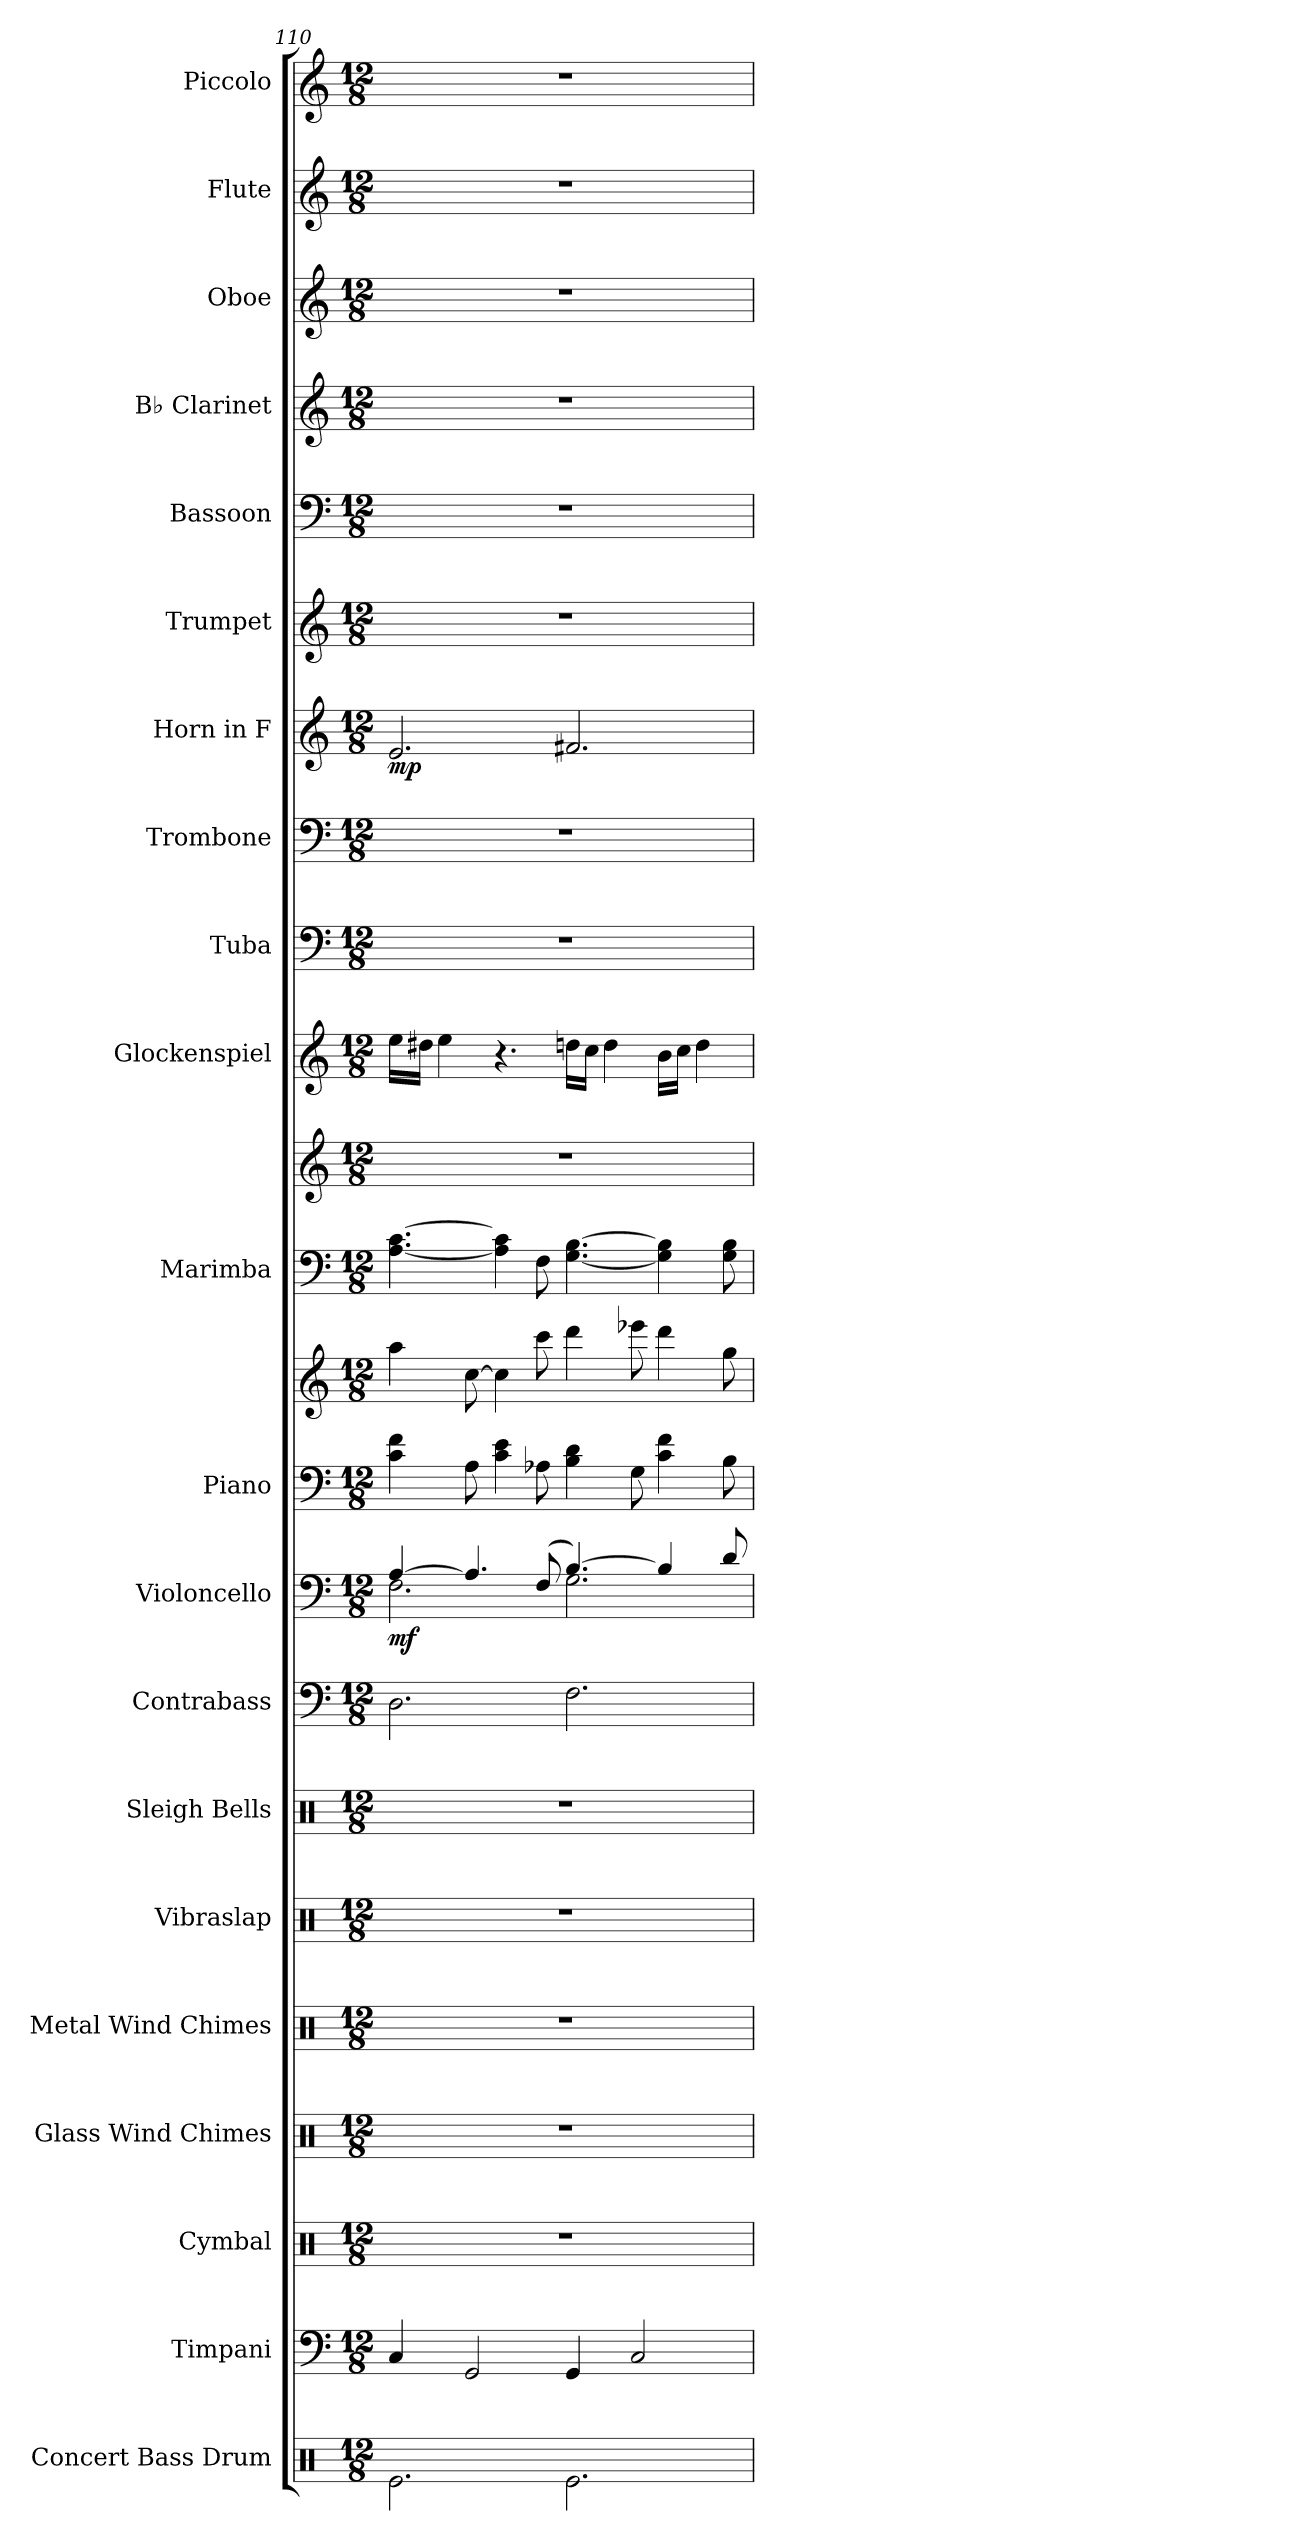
**kern	**kern	**kern	**kern	**kern	**kern	**kern	**kern	**kern	**dynam	**kern	**kern	**kern	**kern	**kern	**kern	**kern	**kern	**dynam	**kern	**kern	**kern	**kern	**kern	**kern
*part21	*part20	*part19	*part18	*part17	*part16	*part15	*part14	*part13	*part13	*part12	*part12	*part11	*part11	*part10	*part9	*part8	*part7	*part7	*part6	*part5	*part4	*part3	*part2	*part1
*staff23	*staff22	*staff21	*staff20	*staff19	*staff18	*staff17	*staff16	*staff15	*staff15	*staff14	*staff13	*staff12	*staff11	*staff10	*staff9	*staff8	*staff7	*staff7	*staff6	*staff5	*staff4	*staff3	*staff2	*staff1
*I"Concert Bass Drum	*I"Timpani	*I"Cymbal	*I"Glass Wind Chimes	*I"Metal Wind Chimes	*I"Vibraslap	*I"Sleigh Bells	*I"Contrabass	*I"Violoncello	*	*I"Piano	*	*I"Marimba	*	*I"Glockenspiel	*I"Tuba	*I"Trombone	*I"Horn in F	*	*I"Trumpet	*I"Bassoon	*I"B♭ Clarinet	*I"Oboe	*I"Flute	*I"Piccolo
*I'Con. BD	*I'Timp.	*I'Cym.	*I'Gl. Wn Ch.	*I'Met. Wn Ch.	*I'Vibslp.	*I'Sle. Be.	*I'Cb.	*I'Vc.	*	*I'Pno.	*	*I'Mrm.	*	*I'Glock.	*I'Tba.	*I'Tbn.	*	*	*I'Tpt.	*I'Bsn.	*I'B♭ Cl.	*I'Ob.	*I'Fl.	*I'Picc.
*clefX	*clefF4	*clefX	*clefX	*clefX	*clefX	*clefX	*clefF4	*clefF4	*	*clefF4	*clefG2	*clefF4	*clefG2	*clefG2	*clefF4	*clefF4	*clefG2	*	*clefG2	*clefF4	*clefG2	*clefG2	*clefG2	*clefG2
*	*	*	*	*	*	*	*ITrd7c12	*	*	*	*	*	*	*ITrd-14c-24	*	*	*ITrd4c7	*	*ITrd1c2	*	*ITrd1c2	*	*	*ITrd-7c-12
*k[]	*k[]	*k[]	*k[]	*k[]	*k[]	*k[]	*k[]	*k[]	*	*k[]	*k[]	*k[]	*k[]	*k[]	*k[]	*k[]	*k[b-]	*	*k[b-e-]	*k[]	*k[b-e-]	*k[]	*k[]	*k[]
*M12/8	*M12/8	*M12/8	*M12/8	*M12/8	*M12/8	*M12/8	*M12/8	*M12/8	*	*M12/8	*M12/8	*M12/8	*M12/8	*M12/8	*M12/8	*M12/8	*M12/8	*	*M12/8	*M12/8	*M12/8	*M12/8	*M12/8	*M12/8
=110	=110	=110	=110	=110	=110	=110	=110	=110	=110	=110	=110	=110	=110	=110	=110	=110	=110	=110	=110	=110	=110	=110	=110	=110
*	*	*	*	*	*	*	*	*^	*	*	*	*	*	*	*	*	*	*	*	*	*	*	*	*
!	!	!	!	!	!	!	!	!	!	!LO:DY:b	!	!	!	!	!	!	!	!	!LO:DY:b	!	!	!	!	!	!
2.Re\	4C/	1.r	1.r	1.r	1.r	1.r	2.DD\	[4A/	2.F\	mf	4c\ 4f\	4aa\	[4.A\ [4.c\	1.r	16eeee\LL	1.r	1.r	2.A/	mp	1.r	1.r	1.r	1.r	1.r	1.r
.	.	.	.	.	.	.	.	.	.	.	.	.	.	.	16dddd#X\JJ	.	.	.	.	.	.	.	.	.	.
.	.	.	.	.	.	.	.	.	.	.	.	.	.	.	4eeee\	.	.	.	.	.	.	.	.	.	.
.	2GG/	.	.	.	.	.	.	4.A/]	.	.	8A\	[8cc\	.	.	.	.	.	.	.	.	.	.	.	.	.
.	.	.	.	.	.	.	.	.	.	.	4c\ 4e\	4cc\]	4A\] 4c\]	.	4.r	.	.	.	.	.	.	.	.	.	.
.	.	.	.	.	.	.	.	(>8F/	.	.	8A-X\	8ccc\	8F\	.	.	.	.	.	.	.	.	.	.	.	.
2.Re\	4GG/	.	.	.	.	.	2.FF\	[4.B/)	2.G\	.	4B\ 4d\	4ddd\	[4.G\ [4.B\	.	16ddddn\LL	.	.	2.Bn/	.	.	.	.	.	.	.
.	.	.	.	.	.	.	.	.	.	.	.	.	.	.	16cccc\JJ	.	.	.	.	.	.	.	.	.	.
.	.	.	.	.	.	.	.	.	.	.	.	.	.	.	4dddd\	.	.	.	.	.	.	.	.	.	.
.	2C/	.	.	.	.	.	.	.	.	.	8G\	8eee-X\	.	.	.	.	.	.	.	.	.	.	.	.	.
.	.	.	.	.	.	.	.	4B/]	.	.	4c\ 4f\	4ddd\	4G\] 4B\]	.	16bbb\LL	.	.	.	.	.	.	.	.	.	.
.	.	.	.	.	.	.	.	.	.	.	.	.	.	.	16cccc\JJ	.	.	.	.	.	.	.	.	.	.
.	.	.	.	.	.	.	.	.	.	.	.	.	.	.	4dddd\	.	.	.	.	.	.	.	.	.	.
.	.	.	.	.	.	.	.	8d/	.	.	8B\	8gg\	8G\ 8B\	.	.	.	.	.	.	.	.	.	.	.	.
*	*	*	*	*	*	*	*	*v	*v	*	*	*	*	*	*	*	*	*	*	*	*	*	*	*	*
=	=	=	=	=	=	=	=	=	=	=	=	=	=	=	=	=	=	=	=	=	=	=	=	=
*-	*-	*-	*-	*-	*-	*-	*-	*-	*-	*-	*-	*-	*-	*-	*-	*-	*-	*-	*-	*-	*-	*-	*-	*-
